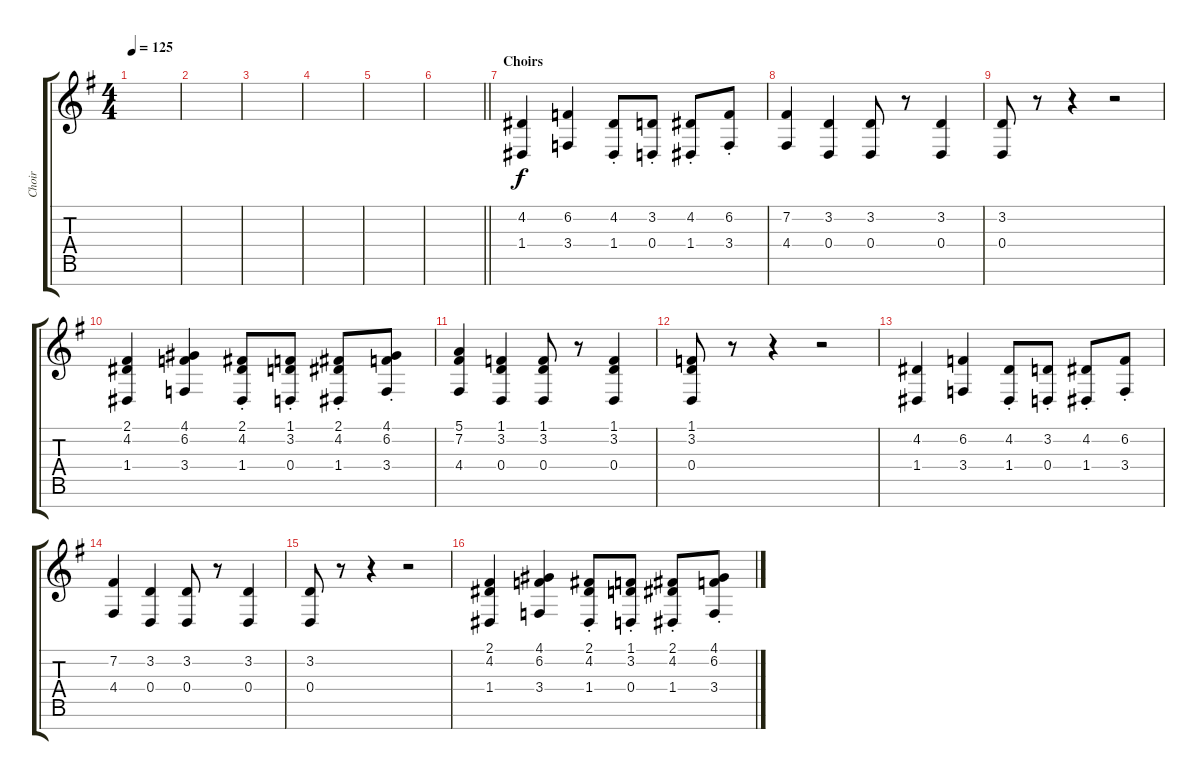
\track ("Choir" "Choir") {instrument choiraahs}
\staff {score tabs}
\tuning (E4 B3 G3 D3 A2 E2 B1) {hide}
\ts (4 4)
\tempo 125
\clef g2
\ks g
|
|
|
|
|
\barLineRight lightlight
|
\section ("" "Choirs")
(4.2 1.4).4{volume 15} (6.2 3.4).4 (4.2{st} 1.4{st}).8 (3.2{st} 0.4{st}).8 (4.2{st} 1.4{st}).8 (6.2{st} 3.4{st}).8 |
(7.2 4.4).4 (3.2 0.4).4 (3.2 0.4).8 r.8 (3.2 0.4).4 |
(3.2 0.4).8 r.8 r.4 r.2 |
(2.1 4.2 1.4).4 (4.1 6.2 3.4).4 (2.1{st} 4.2{st} 1.4{st}).8 (1.1{st} 3.2{st} 0.4{st}).8 (2.1{st} 4.2{st} 1.4{st}).8 (4.1{st} 6.2{st} 3.4{st}).8 |
(5.1 7.2 4.4).4 (1.1 3.2 0.4).4 (1.1 3.2 0.4).8 r.8 (1.1 3.2 0.4).4 |
(1.1 3.2 0.4).8 r.8 r.4 r.2 |
(4.2 1.4).4 (6.2 3.4).4 (4.2{st} 1.4{st}).8 (3.2{st} 0.4{st}).8 (4.2{st} 1.4{st}).8 (6.2{st} 3.4{st}).8 |
(7.2 4.4).4 (3.2 0.4).4 (3.2 0.4).8 r.8 (3.2 0.4).4 |
(3.2 0.4).8 r.8 r.4 r.2 |
(2.1 4.2 1.4).4 (4.1 6.2 3.4).4 (2.1{st} 4.2{st} 1.4{st}).8 (1.1{st} 3.2{st} 0.4{st}).8 (2.1{st} 4.2{st} 1.4{st}).8 (4.1{st} 6.2{st} 3.4{st}).8
